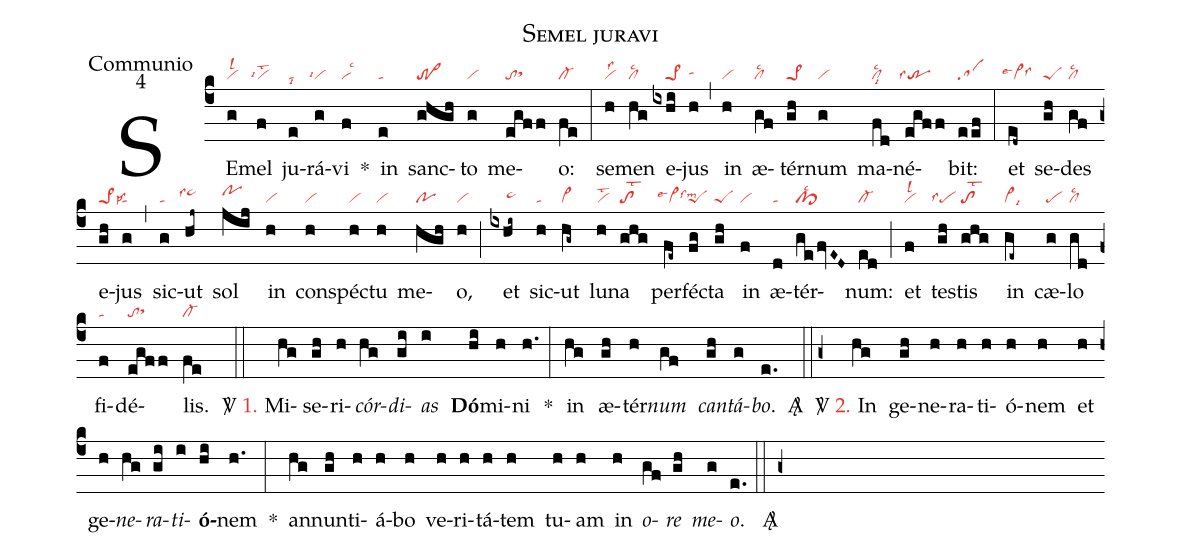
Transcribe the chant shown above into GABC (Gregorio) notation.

name:Semel juravi;
office-part:Communio;
mode:4;
nabc-lines:1;
%%
(c4) SE(g|vilsl2)mel(f|``vilsi4lst2) ju(e|talsi8)rá(g|``vilsi4)vi(f|vilsc3) <sp>*</sp>() in(e|ta) sanc(ghgh|tr>)to(g|vi) me(egff|tosthh)o:(fe|cl-) (:)
se(h|vilss2)men(hg|cllsc2) e(ixhi|////pe>1)jus(h|tahh) (,) in(h|vi) æ(gf|cllsc2)tér(gh|pe>1)num(g|vi) ma(fd|cllsc2lsi8)né(egff|``trlss4)bit:(eef|sa) (:)
et(ed~|``vi>lse4lss6) se(gh|peS)des(gf|cllsc2) e(gh|pe>1lsp6)jus(g|ta) (,) sic(g|ta)ut(hj~|``pe~hilss4) sol(jij|pohi) in(h|vi) con(h|vi)spéc(h|vi)tu(h|vi) me(hgh|po)o,(h|vi) (;)
et(ixhi~|/////pe~hh) sic(h|ta)ut(hg~|vi>) lu(h|vilst2)na(ghg|tolst2) per(fe~|``vi>lse4lssm6)féc(fg|peS)ta(gh|peS) in(f|vi) æ(d|ta)tér(gefvE~D~|pf>lsc2)num:(ed|cl-) (;)
et(f|vilsl2) tes(gh|``pelss4)tis(ghg|tolst2) in(ge~|vi>lsi9) cæ(g|pe)lo(gd|cllsc2) fi(f|ta)dé(egff|tosthh)lis.(fe|cl-) (::)

<sp>V/</sp> <c>1.</c> Mi(hg)se(gh)ri(h)<i>cór</i>(hg)<i>di</i>(gi)<i>as</i>(i) <b>Dó</b>(hi)mi(h)ni(h.) <sp>*</sp>(:) in(hg) æ(gh)tér(h)<i>num</i>(gf) <i>can</i>(gh)<i>tá</i>(g)<i>bo</i>.(e.) <sp>A/</sp>(::g+)

<sp>V/</sp> <c>2.</c> In(hg) ge(gh)ne(h)ra(h)ti(h)ó(h)nem(h) et(h) ge(h)<i>ne</i>(hg)<i>ra</i>(gi)<i>ti</i>(i)<b>ó</b>(hi)nem(h.) <sp>*</sp>(:) an(hg)nun(gh)ti(h)á(h)bo(h) ve(h)ri(h)tá(h)tem(h) tu(h)am(h) in(h) <i>o</i>(gf)<i>re</i>(gh) <i>me</i>(g)<i>o</i>.(e.) <sp>A/</sp>(::g+)
